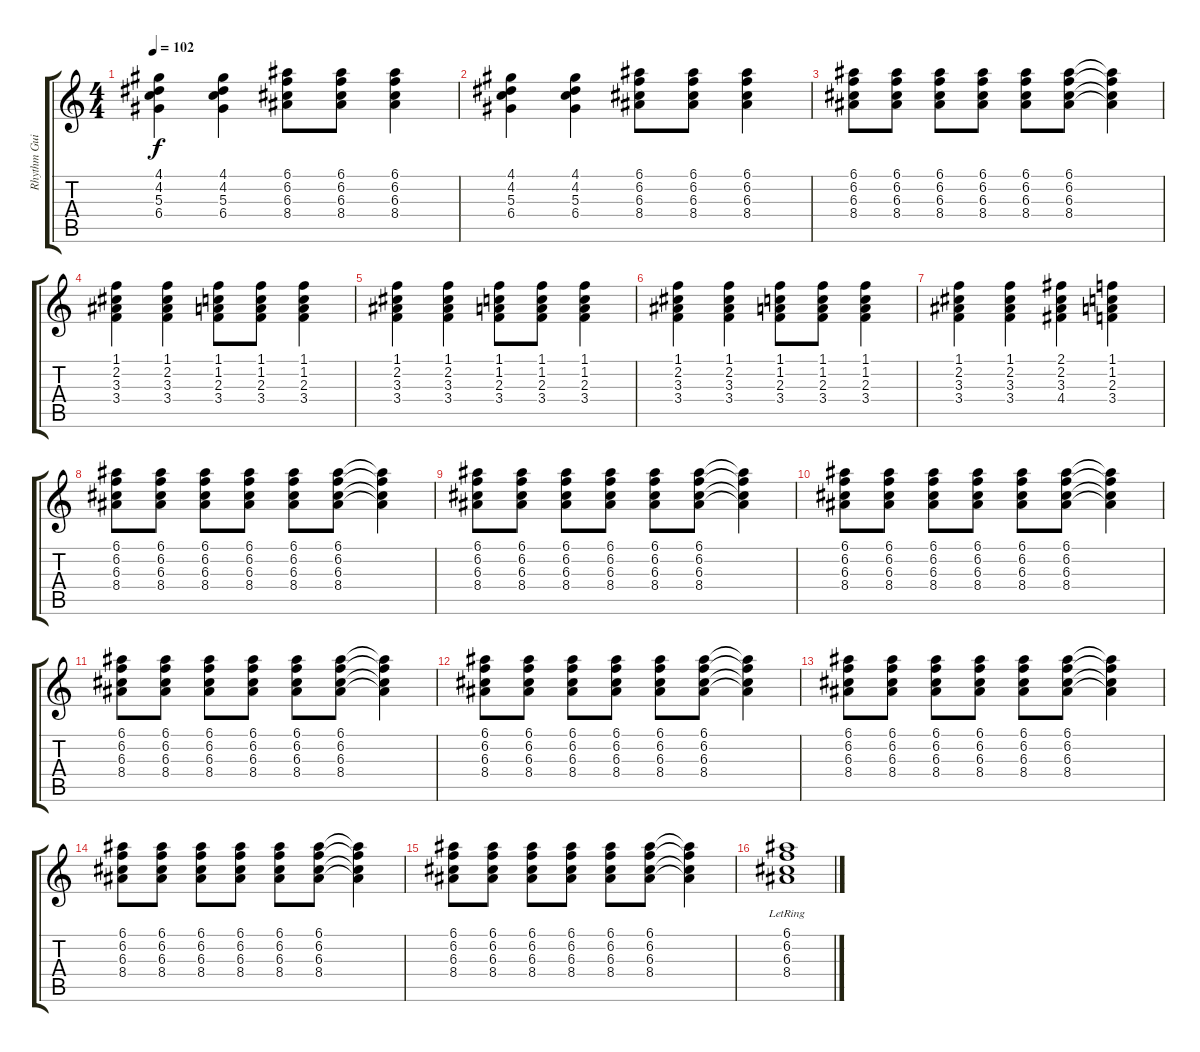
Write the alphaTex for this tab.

\track ("Rhythm Guitar" "Rhythm Gui") {instrument acousticguitarnylon}
\staff {score tabs}
\tuning (E4 B3 G3 D3 A2 E2) {hide}
\ts (4 4)
\tempo 102
\clef g2
\ks c
(4.1 4.2 5.3 6.4).4{dy f} (4.1 4.2 5.3 6.4).4 (6.1 6.2 6.3 8.4).8 (6.1 6.2 6.3 8.4).8 (6.1 6.2 6.3 8.4).4 |
(4.1 4.2 5.3 6.4).4 (4.1 4.2 5.3 6.4).4 (6.1 6.2 6.3 8.4).8 (6.1 6.2 6.3 8.4).8 (6.1 6.2 6.3 8.4).4 |
(6.1 6.2 6.3 8.4).8 (6.1 6.2 6.3 8.4).8 (6.1 6.2 6.3 8.4).8 (6.1 6.2 6.3 8.4).8 (6.1 6.2 6.3 8.4).8 (6.1 6.2 6.3 8.4).8 (6.1{t} 6.2{t} 6.3{t} 8.4{t}).4 |
(1.1 2.2 3.3 3.4).4 (1.1 2.2 3.3 3.4).4 (1.1 1.2 2.3 3.4).8 (1.1 1.2 2.3 3.4).8 (1.1 1.2 2.3 3.4).4 |
(1.1 2.2 3.3 3.4).4 (1.1 2.2 3.3 3.4).4 (1.1 1.2 2.3 3.4).8 (1.1 1.2 2.3 3.4).8 (1.1 1.2 2.3 3.4).4 |
(1.1 2.2 3.3 3.4).4 (1.1 2.2 3.3 3.4).4 (1.1 1.2 2.3 3.4).8 (1.1 1.2 2.3 3.4).8 (1.1 1.2 2.3 3.4).4 |
(1.1 2.2 3.3 3.4).4 (1.1 2.2 3.3 3.4).4 (2.1 2.2 3.3 4.4).4 (1.1 1.2 2.3 3.4).4 |
(6.1 6.2 6.3 8.4).8 (6.1 6.2 6.3 8.4).8 (6.1 6.2 6.3 8.4).8 (6.1 6.2 6.3 8.4).8 (6.1 6.2 6.3 8.4).8 (6.1 6.2 6.3 8.4).8 (6.1{t} 6.2{t} 6.3{t} 8.4{t}).4 |
(6.1 6.2 6.3 8.4).8 (6.1 6.2 6.3 8.4).8 (6.1 6.2 6.3 8.4).8 (6.1 6.2 6.3 8.4).8 (6.1 6.2 6.3 8.4).8 (6.1 6.2 6.3 8.4).8 (6.1{t} 6.2{t} 6.3{t} 8.4{t}).4 |
(6.1 6.2 6.3 8.4).8 (6.1 6.2 6.3 8.4).8 (6.1 6.2 6.3 8.4).8 (6.1 6.2 6.3 8.4).8 (6.1 6.2 6.3 8.4).8 (6.1 6.2 6.3 8.4).8 (6.1{t} 6.2{t} 6.3{t} 8.4{t}).4 |
(6.1 6.2 6.3 8.4).8 (6.1 6.2 6.3 8.4).8 (6.1 6.2 6.3 8.4).8 (6.1 6.2 6.3 8.4).8 (6.1 6.2 6.3 8.4).8 (6.1 6.2 6.3 8.4).8 (6.1{t} 6.2{t} 6.3{t} 8.4{t}).4 |
(6.1 6.2 6.3 8.4).8 (6.1 6.2 6.3 8.4).8 (6.1 6.2 6.3 8.4).8 (6.1 6.2 6.3 8.4).8 (6.1 6.2 6.3 8.4).8 (6.1 6.2 6.3 8.4).8 (6.1{t} 6.2{t} 6.3{t} 8.4{t}).4 |
(6.1 6.2 6.3 8.4).8 (6.1 6.2 6.3 8.4).8 (6.1 6.2 6.3 8.4).8 (6.1 6.2 6.3 8.4).8 (6.1 6.2 6.3 8.4).8 (6.1 6.2 6.3 8.4).8 (6.1{t} 6.2{t} 6.3{t} 8.4{t}).4 |
(6.1 6.2 6.3 8.4).8 (6.1 6.2 6.3 8.4).8 (6.1 6.2 6.3 8.4).8 (6.1 6.2 6.3 8.4).8 (6.1 6.2 6.3 8.4).8 (6.1 6.2 6.3 8.4).8 (6.1{t} 6.2{t} 6.3{t} 8.4{t}).4 |
(6.1 6.2 6.3 8.4).8 (6.1 6.2 6.3 8.4).8 (6.1 6.2 6.3 8.4).8 (6.1 6.2 6.3 8.4).8 (6.1 6.2 6.3 8.4).8 (6.1 6.2 6.3 8.4).8 (6.1{t} 6.2{t} 6.3{t} 8.4{t}).4 |
(6.1{lr} 6.2{lr} 6.3{lr} 8.4{lr}).1
